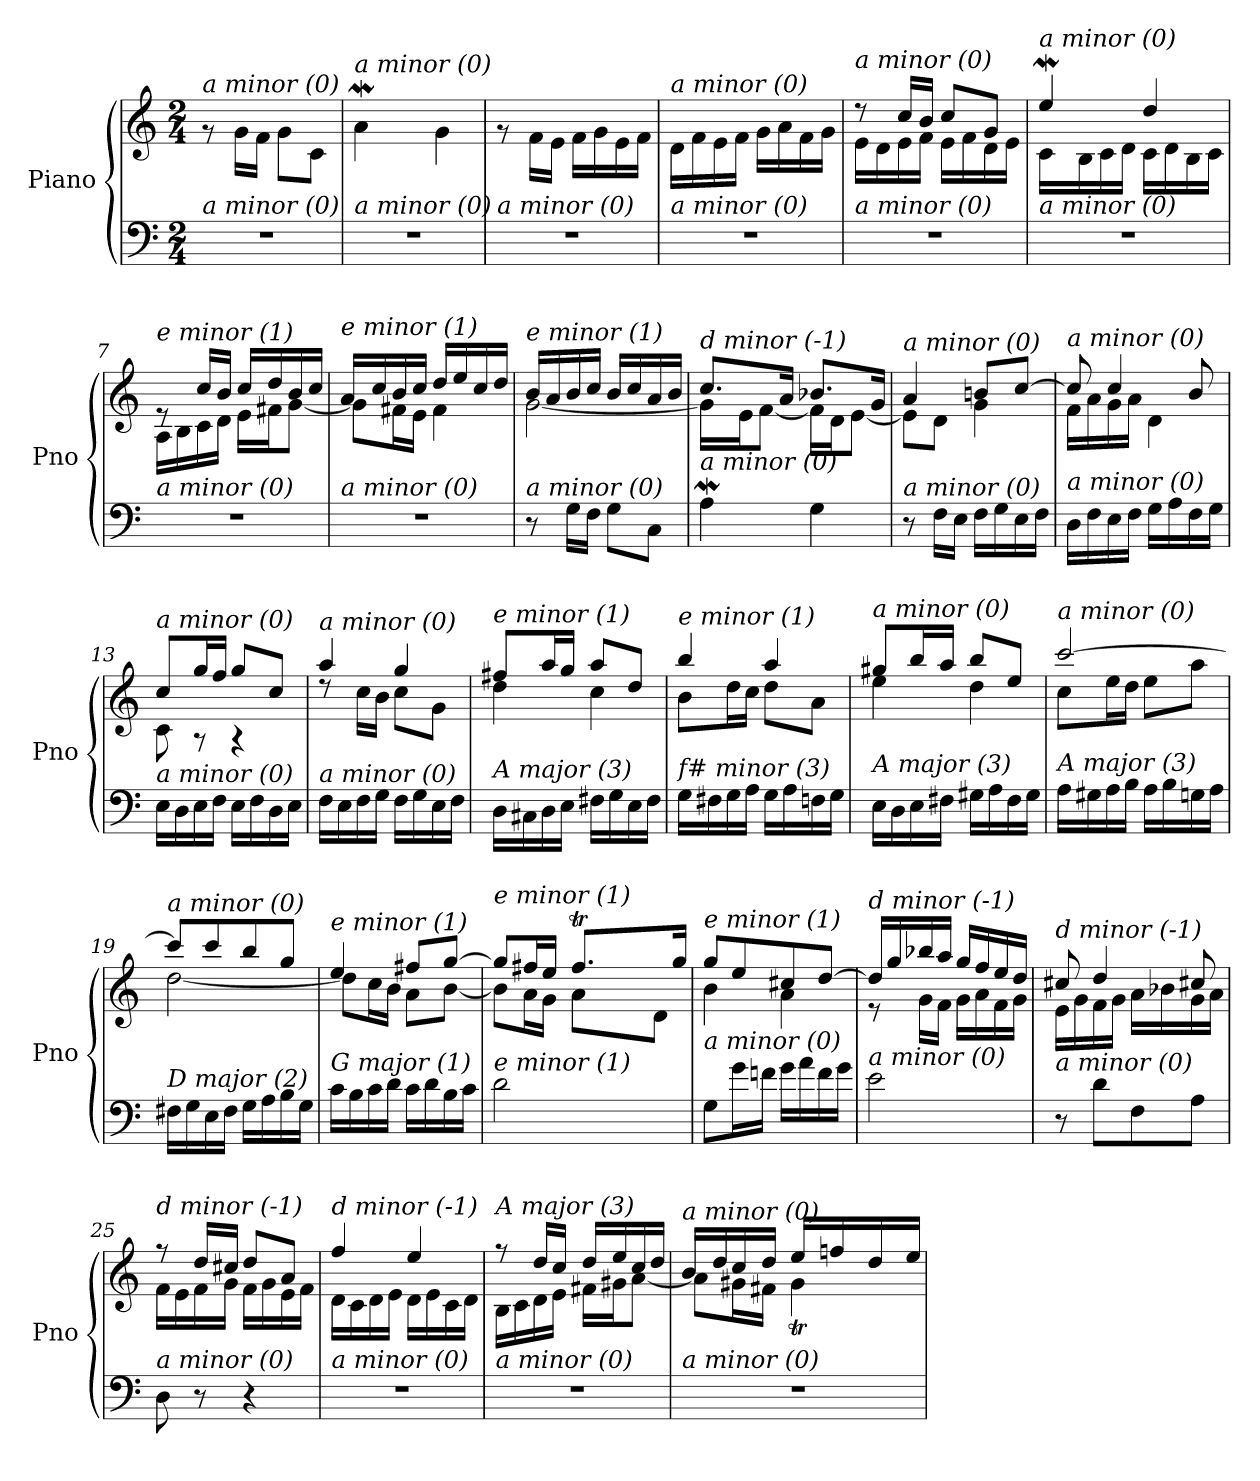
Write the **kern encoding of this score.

**kern	**kern
*part1	*part1
*staff2	*staff1
*I"Piano	*
*I'Pno	*
*clefF4	*clefG2
*k[]	*k[]
*M2/4	*M2/4
=1	=1
!	!LO:TX:i:t=a minor (0)
!LO:TX:i:t=a minor (0)	!
2r	8rg
.	16g\LL
.	16f\JJ
.	8g\L
.	8c\J
=2	=2
*^	*^
!	!	!LO:TX:i:t=a minor (0)	!
!LO:TX:i:t=a minor (0)	!	!	!
32ryy	2r	4aW\	32ryy
8..ryy	.	.	32g!yy
.	.	.	8.a!yy
4ryy	.	4g\	4ryy
*v	*v	*	*
=3	=3	=3
!	!LO:TX:i:t=a minor (0)	!
!LO:TX:i:t=a minor (0)	!	!
*	*v	*v
2r	8rg
.	16f\LL
.	16e\JJ
.	16f\LL
.	16g\
.	16e\
.	16f\JJ
=4	=4
!	!LO:TX:i:t=a minor (0)
!LO:TX:i:t=a minor (0)	!
2r	16d\LL
.	16f\
.	16e\
.	16f\JJ
.	16g\LL
.	16a\
.	16f\
.	16g\JJ
=5	=5
*	*^
!	!LO:TX:i:t=a minor (0)	!
!LO:TX:i:t=a minor (0)	!	!
2r	8r	16e\LL
.	.	16d\
.	16cc/LL	16e\
.	16b/JJ	16f\JJ
.	8cc/L	16e\LL
.	.	16f\
.	8g/J	16d\
.	.	16e\JJ
=6	=6	=6
*^	*	*^
!	!	!LO:TX:i:t=a minor (0)	!	!
!LO:TX:i:t=a minor (0)	!	!	!	!
32ryy	2r	4eeW/	16c\LL	32ryy
8..ryy	.	.	.	32dd!yy
.	.	.	16B\	8.ee!yy
.	.	.	16c\	.
.	.	.	16d\JJ	.
4ryy	.	4dd/	16c\LL	4ryy
.	.	.	16d\	.
.	.	.	16B\	.
.	.	.	16c\JJ	.
*v	*v	*	*	*
*	*	*v	*v
!!LO:LB:g=z
=7	=7	=7
!	!LO:TX:i:t=e minor (1)	!
!LO:TX:i:t=a minor (0)	!	!
2r	8re	16A\LL
.	.	16B\
.	16cc/LL	16c\
.	16b/JJ	16d\JJ
.	16cc/LL	16e\LL
.	16dd/	16f#X\J
.	16b/	[8g\J
.	16cc/JJ	.
=8	=8	=8
!	!LO:TX:i:t=e minor (1)	!
!LO:TX:i:t=a minor (0)	!	!
2r	16a/LL	8g\L]
.	16cc/	.
.	16b/	16f#X\L
.	16cc/JJ	16e\JJ
.	16dd/LL	4f#\
.	16ee/	.
.	16cc/	.
.	16dd/JJ	.
=9	=9	=9
!	!LO:TX:i:t=e minor (1)	!
!LO:TX:i:t=a minor (0)	!	!
8r	16b/LL	[2g\
.	16a/	.
16G\LL	16b/	.
16F\JJ	16cc/JJ	.
8G\L	16b/LL	.
.	16cc/	.
8C\J	16a/	.
.	16b/JJ	.
=10	=10	=10
*^	*	*^
!	!	!LO:TX:i:t=d minor (-1)	!	!
!LO:TX:i:t=a minor (0)	!	!	!	!
4AW\	32ryy	8.cc/L	16g\LL]	32ryy
.	32G!yy	.	.	8..ryy
.	8.A!yy	.	16e\J	.
.	.	.	[8f\J	.
.	.	16a/Jk	.	.
4G\	4ryy	8.b-X/L	16f\LL]	4ryy
.	.	.	16d\J	.
.	.	.	[8e\J	.
.	.	16g/Jk	.	.
*v	*v	*	*	*
*	*	*v	*v
=11	=11	=11
!	!LO:TX:i:t=a minor (0)	!
!LO:TX:i:t=a minor (0)	!	!
8r	4a/	8e\L]
16F\LL	.	8d\J
16E\JJ	.	.
16F\LL	8bn/L	4g\
16G\	.	.
16E\	[8cc/J	.
16F\JJ	.	.
=12	=12	=12
!	!LO:TX:i:t=a minor (0)	!
!LO:TX:i:t=a minor (0)	!	!
16D\LL	8cc/]	16f\LL
16F\	.	16a\
16E\	4cc/	16g\
16F\JJ	.	16a\JJ
16G\LL	.	4d\
16A\	.	.
16F\	8b/	.
16G\JJ	.	.
!!LO:LB:g=z	!!
=13	=13	=13
!	!LO:TX:i:t=a minor (0)	!
!LO:TX:i:t=a minor (0)	!	!
16E\LL	8cc/L	8c\
16D\	.	.
16E\	16gg/L	8r
16F\JJ	16ff/JJ	.
16E\LL	8gg/L	4r
16F\	.	.
16D\	8cc/J	.
16E\JJ	.	.
=14	=14	=14
!	!LO:TX:i:t=a minor (0)	!
!LO:TX:i:t=a minor (0)	!	!
16F\LL	4aa/	8rdd
16E\	.	.
16F\	.	16cc\LL
16G\JJ	.	16b\JJ
16F\LL	4gg/	8cc\L
16G\	.	.
16E\	.	8g\J
16F\JJ	.	.
=15	=15	=15
!	!LO:TX:i:t=e minor (1)	!
!LO:TX:i:t=A major (3)	!	!
16D\LL	8ff#X/L	4dd\
16C#X\	.	.
16D\	16aa/L	.
16E\JJ	16gg/JJ	.
16F#X\LL	8aa/L	4cc\
16G\	.	.
16E\	8dd/J	.
16F#\JJ	.	.
=16	=16	=16
!	!LO:TX:i:t=e minor (1)	!
!LO:TX:i:t=f# minor (3)	!	!
16G\LL	4bb/	8b\L
16F#X\	.	.
16G\	.	16dd\L
16A\JJ	.	16cc\JJ
16G\LL	4aa/	8dd\L
16A\	.	.
16Fn\	.	8a\J
16G\JJ	.	.
=17	=17	=17
!	!LO:TX:i:t=a minor (0)	!
!LO:TX:i:t=A major (3)	!	!
16E\LL	8gg#X/L	4ee\
16D\	.	.
16E\	16bb/L	.
16F#X\JJ	16aa/JJ	.
16G#X\LL	8bb/L	4dd\
16A\	.	.
16F#\	8ee/J	.
16G#\JJ	.	.
!!LO:LB:g=z	!!
=18	=18	=18
!	!LO:TX:i:t=a minor (0)	!
!LO:TX:i:t=A major (3)	!	!
16A\LL	[2ccc/	8cc\L
16G#X\	.	.
16A\	.	16ee\L
16B\JJ	.	16dd\JJ
16A\LL	.	8ee\L
16B\	.	.
16Gn\	.	8aa\J
16A\JJ	.	.
=19	=19	=19
!	!LO:TX:i:t=a minor (0)	!
!LO:TX:i:t=D major (2)	!	!
16F#X\LL	8ccc/L]	[2dd\
16G\	.	.
16E\	8ccc/	.
16F#\JJ	.	.
16G\LL	8bb/	.
16A\	.	.
16B\	8gg/J	.
16G\JJ	.	.
=20	=20	=20
!	!LO:TX:i:t=e minor (1)	!
!LO:TX:i:t=G major (1)	!	!
16c\LL	4ee/	8dd\L]
16B\	.	.
16c\	.	16cc\L
16d\JJ	.	16b\JJ
16c\LL	8ff#X/L	8a\L
16d\	.	.
16B\	[8gg/J	[8b\J
16c\JJ	.	.
=21	=21	=21
*^	*	*^
!	!	!LO:TX:i:t=e minor (1)	!	!
!LO:TX:i:t=e minor (1)	!	!	!	!
4ryy	2d\	8gg/L]	8b\L]	4ryy
.	.	16ff#X/L	16a\L	.
.	.	16ee/JJ	16g\JJ	.
8.ryy	.	8.ff#t/L	8a\L	32gg!yy
.	.	.	.	32ff#!yy
.	.	.	.	32gg!yy
.	.	.	.	16.ff#!yy
.	.	.	8d\J	.
16ryy	.	16gg/Jk	.	16ryy
*v	*v	*	*	*
=22	=22	=22	=22
!	!LO:TX:i:t=e minor (1)	!	!
!LO:TX:i:t=a minor (0)	!	!	!
*	*	*v	*v
8G\L	8gg/L	4b\
16g\L	8ee/	.
16fn\JJ	.	.
16g\LL	8cc#X/	4a\
16a\	.	.
16f\	[8dd/J	.
16g\JJ	.	.
=23	=23	=23
!	!LO:TX:i:t=d minor (-1)	!
!LO:TX:i:t=a minor (0)	!	!
2e\	16dd/LL]	8r
.	16gg/	.
.	16bb-X/	16g\LL
.	16aa/JJ	16f\JJ
.	16gg/LL	16g\LL
.	16ff/	16a\
.	16ee/	16f\
.	16dd/JJ	16g\JJ
!!LO:LB:g=z	!!
=24	=24	=24
!	!LO:TX:i:t=d minor (-1)	!
!LO:TX:i:t=a minor (0)	!	!
8r	8cc#X/	16e\LL
.	.	16g\
8d\L	4dd/	16f\
.	.	16g\JJ
8F\	.	16a\LL
.	.	16b-X\
8A\J	8cc#X/	16g\
.	.	16a\JJ
=25	=25	=25
!	!LO:TX:i:t=d minor (-1)	!
!LO:TX:i:t=a minor (0)	!	!
8D\	8r	16f\LL
.	.	16e\
8r	16dd/LL	16f\
.	16cc#X/JJ	16g\JJ
4r	8dd/L	16f\LL
.	.	16g\
.	8a/J	16e\
.	.	16f\JJ
=26	=26	=26
!	!LO:TX:i:t=d minor (-1)	!
!LO:TX:i:t=a minor (0)	!	!
2r	4ff/	16d\LL
.	.	16c\
.	.	16d\
.	.	16e\JJ
.	4ee/	16d\LL
.	.	16e\
.	.	16c\
.	.	16d\JJ
=27	=27	=27
!	!LO:TX:i:t=A major (3)	!
!LO:TX:i:t=a minor (0)	!	!
2r	8r	16B\LL
.	.	16c\
.	16dd/LL	16d\
.	16cc/JJ	16e\JJ
.	16dd/LL	16f#X\LL
.	16ee/	16g#X\J
.	16cc/	[8a\J
.	16dd/JJ	.
=28	=28	=28
*^	*	*^
!	!	!LO:TX:i:t=a minor (0)	!	!
!LO:TX:i:t=a minor (0)	!	!	!	!
4ryy	2r	16b/LL	8a\L]	4ryy
.	.	16dd/	.	.
.	.	16cc/	16g#X\L	.
.	.	16dd/JJ	16f#X\JJ	.
4ryy	.	16ee/LL	4g#t\	32ayy
.	.	.	.	32g#!yy
.	.	16ffn/	.	32a!yy
.	.	.	.	32g#!yy
.	.	16dd/	.	32a!yy
.	.	.	.	16.g#!yy
.	.	16ee/JJ	.	.
*v	*v	*	*	*
*	*v	*v	*v
=	=
*-	*-
